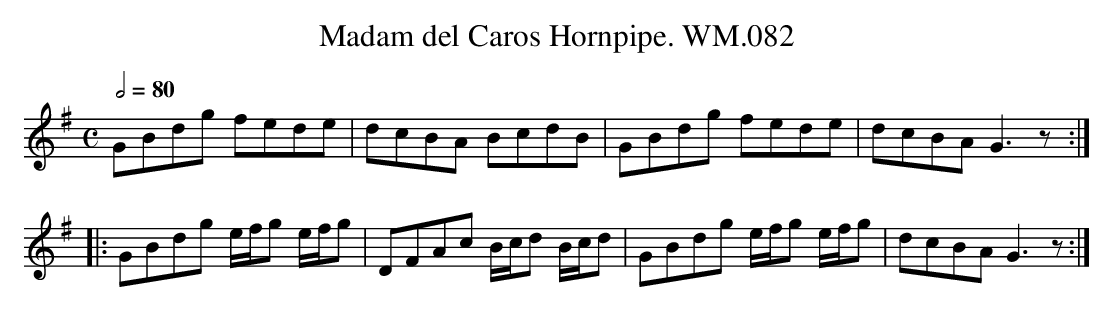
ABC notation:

X:1
T:Madam del Caros Hornpipe. WM.082
M:C
L:1/8
Q:1/2=80
K:G
GBdg fede|dcBA BcdB|GBdg fede|dcBAG3z:|
|:GBdg e/f/g e/f/g|DFAc B/c/d B/c/d|GBdg e/f/g e/f/g|dcBAG3z:|
